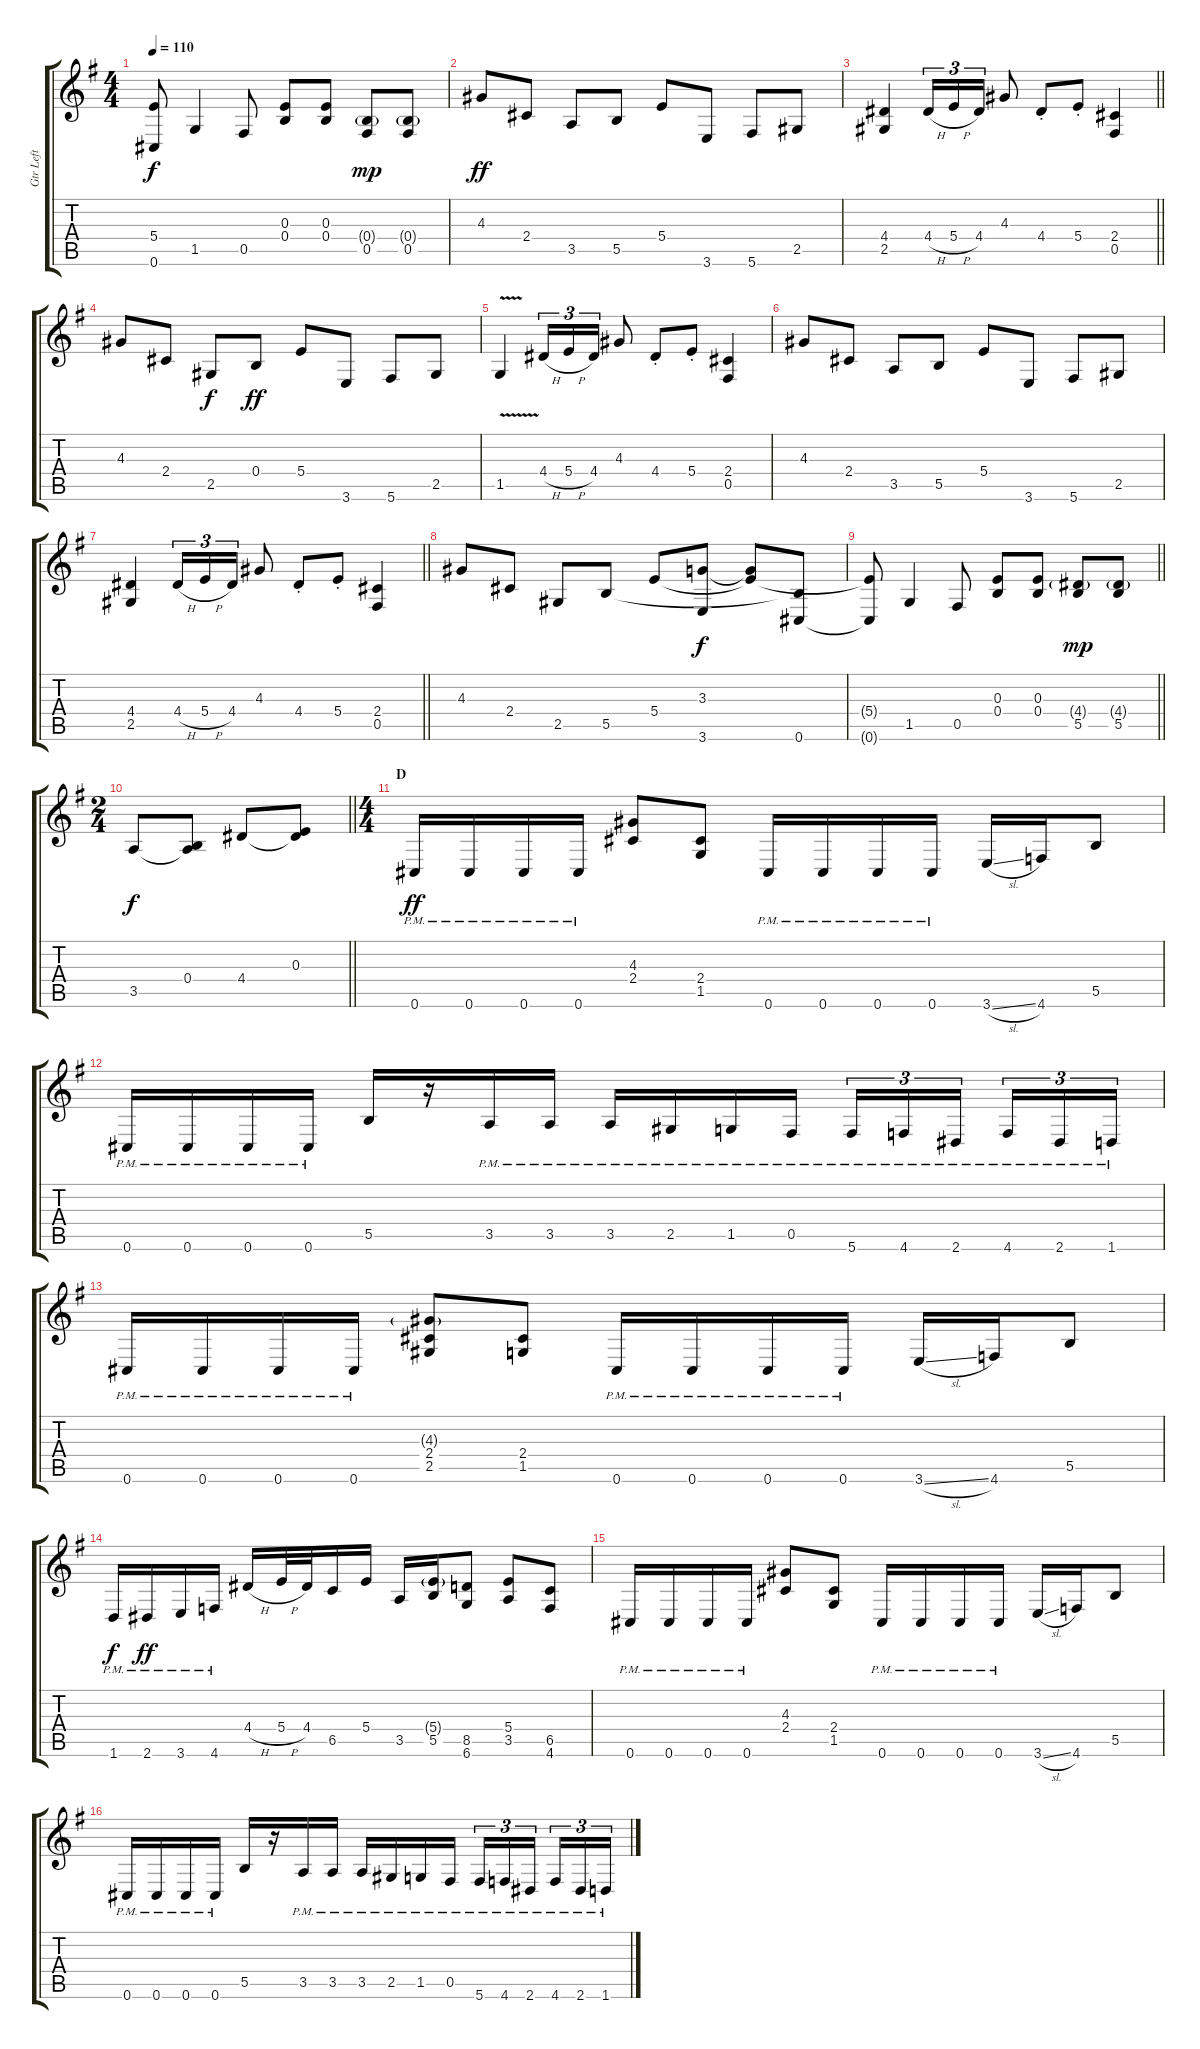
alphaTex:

\track ("Gtr Left" "Gtr Left") {instrument distortionguitar}
\staff {score tabs}
\tuning (Db4 Ab3 E3 B2 Gb2 Db2) {hide}
\ts (4 4)
\tempo 110
\clef g2
\ks eminor
(5.4{t} 0.6{t}).8{dy f} 1.5.4 0.5.8 (0.3 0.4).8 (0.3 0.4).8 (0.4{g} 0.5).8{dy mp} (0.4{g} 0.5).8 |
4.3.8{dy ff} 2.4.8 3.5.8 5.5.8 5.4.8 3.6.8 5.6.8 2.5.8 |
\barLineRight lightlight
(4.4 2.5).4 4.4{h}.16{tu (3 2)} 5.4{h}.16{tu (3 2)} 4.4.16{tu (3 2)} 4.3.8 4.4{st}.8 5.4{st}.8 (2.4 0.5).4 |
4.3.8 2.4.8 2.5.8{dy f} 0.4.8{dy ff} 5.4.8 3.6.8 5.6.8 2.5.8 |
1.5{v}.4 4.4{h}.16{tu (3 2)} 5.4{h}.16{tu (3 2)} 4.4.16{tu (3 2)} 4.3.8 4.4{st}.8 5.4{st}.8 (2.4 0.5).4 |
4.3.8 2.4.8 3.5.8 5.5.8 5.4.8 3.6.8 5.6.8 2.5.8 |
\barLineRight lightlight
(4.4 2.5).4 4.4{h}.16{tu (3 2)} 5.4{h}.16{tu (3 2)} 4.4.16{tu (3 2)} 4.3.8 4.4{st}.8 5.4{st}.8 (2.4 0.5).4 |
4.3.8 2.4.8 2.5.8 5.5.8 5.4.8 (3.3 3.6).8{dy f} (3.3{t} 5.4{t}).8 (5.5{t} 0.6).8 |
\barLineRight lightlight
(5.4{t} 0.6{t}).8 1.5.4 0.5.8 (0.3 0.4).8 (0.3 0.4).8 (4.4{g} 5.5).8{dy mp} (4.4{g} 5.5).8 |
\ts (2 4)
\barLineRight lightlight
3.5.8{dy f} (0.4 3.5{t}).8 4.4.8 (0.3 4.4{t}).8 |
\ts (4 4)
\section ("" "D")
0.6{pm}.16{dy ff} 0.6{pm}.16 0.6{pm}.16 0.6{pm}.16 (4.3 2.4).8 (2.4 1.5).8 0.6{pm}.16 0.6{pm}.16 0.6{pm}.16 0.6{pm}.16 3.6{sl}.16 4.6.16 5.5.8 |
0.6{pm}.16 0.6{pm}.16 0.6{pm}.16 0.6{pm}.16 5.5.16 r.16 3.5{pm}.16 3.5{pm}.16 3.5{pm}.16 2.5{pm}.16 1.5{pm}.16 0.5{pm}.16 5.6{pm}.16{tu (3 2)} 4.6{pm}.16{tu (3 2)} 2.6{pm}.16{tu (3 2) beam splitsecondary} 4.6{pm}.16{tu (3 2)} 2.6{pm}.16{tu (3 2)} 1.6{pm}.16{tu (3 2)} |
0.6{pm}.16 0.6{pm}.16 0.6{pm}.16 0.6{pm}.16 (4.3{g} 2.4 2.5).8 (2.4 1.5).8 0.6{pm}.16 0.6{pm}.16 0.6{pm}.16 0.6{pm}.16 3.6{sl}.16 4.6.16 5.5.8 |
1.6{pm}.16{dy f} 2.6{pm}.16{dy ff} 3.6{pm}.16 4.6{pm}.16 4.4{h}.16 5.4{h}.32 4.4.32 6.5.16 5.4.16 3.5.16 (5.4{g} 5.5).16 (8.5 6.6).8 (5.4 3.5).8 (6.5 4.6).8 |
0.6{pm}.16 0.6{pm}.16 0.6{pm}.16 0.6{pm}.16 (4.3 2.4).8 (2.4 1.5).8 0.6{pm}.16 0.6{pm}.16 0.6{pm}.16 0.6{pm}.16 3.6{sl}.16 4.6.16 5.5.8 |
0.6{pm}.16 0.6{pm}.16 0.6{pm}.16 0.6{pm}.16 5.5.16 r.16 3.5{pm}.16 3.5{pm}.16 3.5{pm}.16 2.5{pm}.16 1.5{pm}.16 0.5{pm}.16 5.6{pm}.16{tu (3 2)} 4.6{pm}.16{tu (3 2)} 2.6{pm}.16{tu (3 2) beam splitsecondary} 4.6{pm}.16{tu (3 2)} 2.6{pm}.16{tu (3 2)} 1.6{pm}.16{tu (3 2)}
